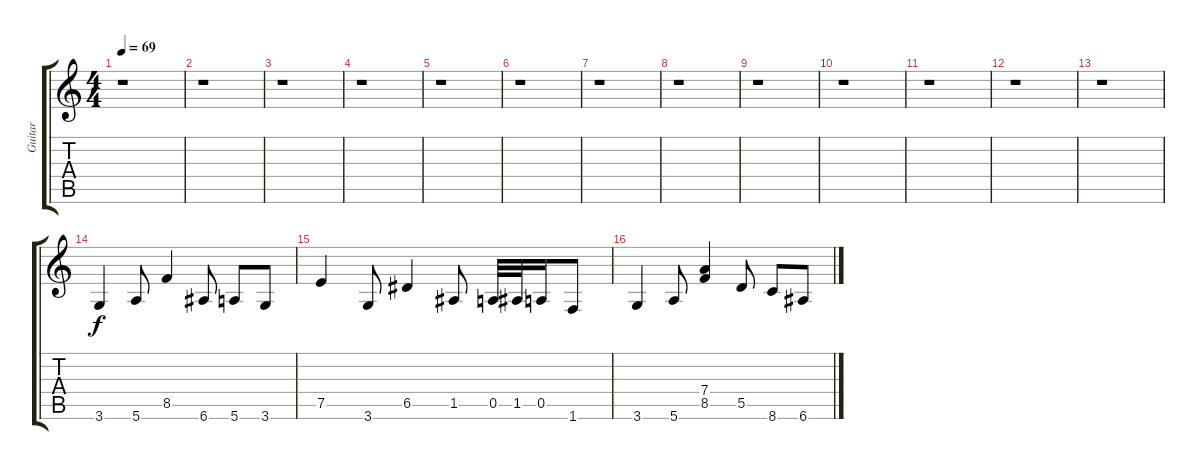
\track ("Guitar" "Guitar") {instrument distortionguitar}
\staff {score tabs}
\tuning (E4 B3 G3 D3 A2 E2) {hide}
\ts (4 4)
\tempo 69
\clef g2
\ks c
r.1{dy f} |
r.1 |
r.1 |
r.1 |
r.1 |
r.1 |
r.1 |
r.1 |
r.1 |
r.1 |
r.1 |
r.1 |
r.1 |
3.6.4 5.6.8 8.5.4 6.6.8 5.6.8 3.6.8 |
7.5.4 3.6.8 6.5.4 1.5.8 0.5.32 1.5.32 0.5.16 1.6.8 |
3.6.4 5.6.8 (7.4 8.5).4 5.5.8 8.6.8 6.6.8
